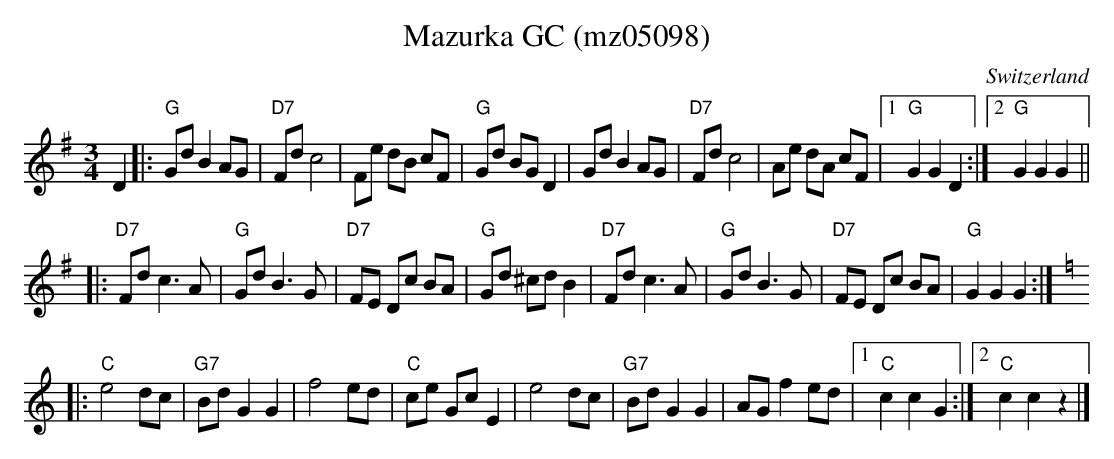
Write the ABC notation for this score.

X:1
T:Mazurka GC (mz05098)
M:3/4
L:1/8
O:Switzerland
K:G major
D2 |: "G"GdB2AG | "D7"Fdc4 | Fe dB cF | "G"Gd BGD2 | Gd B2AG | "D7"Fdc4 | Ae dA cF |1 "G"G2G2D2 :|2 "G"G2G2G2 ||
|:"D7"Fdc3A | "G"GdB3G | "D7"FE Dc BA | "G"Gd ^cdB2 | "D7"Fdc3A | "G"GdB3G | "D7"FE Dc BA | "G"G2G2G2 :|[K:Cmaj]
|: "C"e4dc | "G7"BdG2G2 | f4ed | "C"ce GcE2 | e4dc | "G7"BdG2G2 | AG f2ed |1 "C"c2c2G2 :|2 "C"c2c2z2 |]
